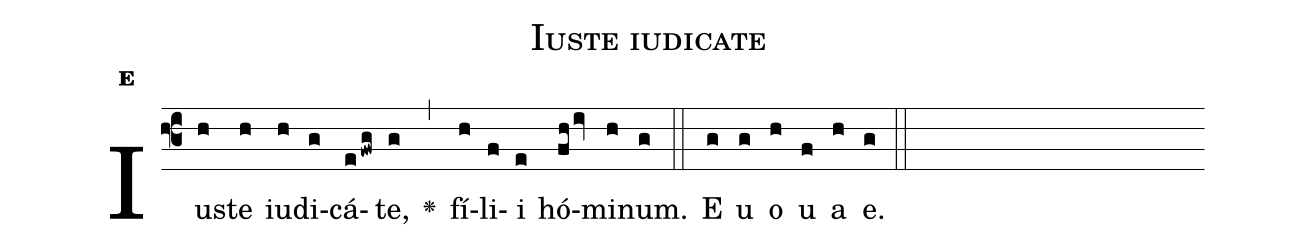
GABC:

name:Iuste iudicate;
office-part:Antiphona;
mode:e;
%%
initial-style: 1;
name: Iuste iudicate;
book: Antiphonae & Responsoria/Tomus III, p. 95;
occasion: Psalterium Hebdomada IV Feria II;
office-part: Hora media Ant 2;
user-notes: ;
commentary: ;
annotation: E;
centering-scheme: english;
fontsize: 12;
font: OFLSortsMillGoudy;
height: 11;
width: 4.5;
%%
(f3)Iu(h)ste(h) iu(h)di(g)cá(efwg)te,(g) <v>\greheightstar</v>(,) fí(h)li(f)i(e) hó(fhiv)mi(h)num.(g) (::)
E(g) u(g) o(h) u(f) a(h) e.(g) (::)
